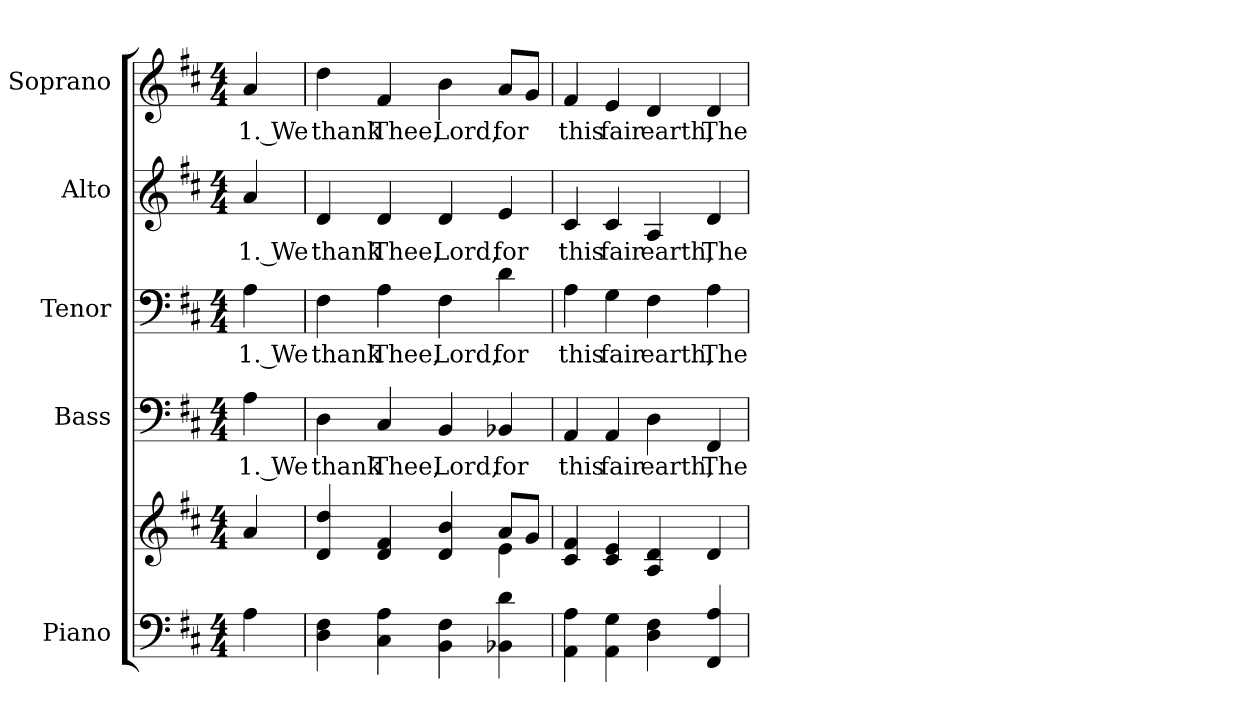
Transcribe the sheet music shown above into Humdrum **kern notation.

**kern	**kern	**kern	**text	**kern	**text	**kern	**text	**kern	**text
*part5	*part5	*part4	*part4	*part3	*part3	*part2	*part2	*part1	*part1
*staff6	*staff5	*staff4	*staff4	*staff3	*staff3	*staff2	*staff2	*staff1	*staff1
*I"Piano	*	*I"Bass	*	*I"Tenor	*	*I"Alto	*	*I"Soprano	*
*I'Pno.	*	*I'B.	*	*I'T.	*	*I'A.	*	*I'S.	*
!!LO:PB:g=z
*clefF4	*clefG2	*clefF4	*	*clefF4	*	*clefG2	*	*clefG2	*
*k[f#c#]	*k[f#c#]	*k[f#c#]	*	*k[f#c#]	*	*k[f#c#]	*	*k[f#c#]	*
*D:	*D:	*D:	*	*D:	*	*D:	*	*D:	*
*M4/4	*M4/4	*M4/4	*	*M4/4	*	*M4/4	*	*M4/4	*
*MM135	*MM135	*MM135	*	*MM135	*	*MM135	*	*MM135	*
=1	=1	=1	=1	=1	=1	=1	=1	=1	=1
!	!	!	!LO:LY:b:color=#000000	!	!	!	!	!	!
!	!	!	!	!	!LO:LY:b:color=#000000	!	!	!	!
!	!	!	!	!	!	!	!LO:LY:b:color=#000000	!	!
!	!	!	!	!	!	!	!	!	!LO:LY:b:color=#000000
4Ai\	4ai/	4Ai\	1. We	4Ai\	1. We	4ai/	1. We	4ai/	1. We
=2	=2	=2	=2	=2	=2	=2	=2	=2	=2
*	*^	*	*	*	*	*	*	*	*
!	!	!	!	!LO:LY:b:color=#000000	!	!	!	!	!	!
!	!	!	!	!	!	!LO:LY:b:color=#000000	!	!	!	!
!	!	!	!	!	!	!	!	!LO:LY:b:color=#000000	!	!
!	!	!	!	!	!	!	!	!	!	!LO:LY:b:color=#000000
4Di\ 4F#i	4di/ 4ddi	2ryy	4Di\	thank	4F#i\	thank	4di/	thank	4ddi\	thank
!	!	!	!	!LO:LY:b:color=#000000	!	!	!	!	!	!
!	!	!	!	!	!	!LO:LY:b:color=#000000	!	!	!	!
!	!	!	!	!	!	!	!	!LO:LY:b:color=#000000	!	!
!	!	!	!	!	!	!	!	!	!	!LO:LY:b:color=#000000
4C#i\ 4Ai	4di/ 4f#i	.	4C#i/	Thee,	4Ai\	Thee,	4di/	Thee,	4f#i/	Thee,
!	!	!	!	!LO:LY:b:color=#000000	!	!	!	!	!	!
!	!	!	!	!	!	!LO:LY:b:color=#000000	!	!	!	!
!	!	!	!	!	!	!	!	!LO:LY:b:color=#000000	!	!
!	!	!	!	!	!	!	!	!	!	!LO:LY:b:color=#000000
4BBi\ 4F#i	4di/ 4bi	4ryy	4BBi/	Lord,	4F#i\	Lord,	4di/	Lord,	4bi\	Lord,
!	!	!	!	!LO:LY:b:color=#000000	!	!	!	!	!	!
!	!	!	!	!	!	!LO:LY:b:color=#000000	!	!	!	!
!	!	!	!	!	!	!	!	!LO:LY:b:color=#000000	!	!
!	!	!	!	!	!	!	!	!	!	!LO:LY:b:color=#000000
4BB-Xi\ 4di	8ai/L	4ei\	4BB-Xi/	for	4di\	for	4ei/	for	8ai/L	for
.	8gi/J	.	.	.	.	.	.	.	8gi/J	.
*	*v	*v	*	*	*	*	*	*	*	*
!!LO:PB:g=z
=3	=3	=3	=3	=3	=3	=3	=3	=3	=3
!	!	!	!LO:LY:b:color=#000000	!	!	!	!	!	!
!	!	!	!	!	!LO:LY:b:color=#000000	!	!	!	!
!	!	!	!	!	!	!	!LO:LY:b:color=#000000	!	!
!	!	!	!	!	!	!	!	!	!LO:LY:b:color=#000000
4AAi\ 4Ai	4c#i/ 4f#i	4AAi/	this	4Ai\	this	4c#i/	this	4f#i/	this
!	!	!	!LO:LY:b:color=#000000	!	!	!	!	!	!
!	!	!	!	!	!LO:LY:b:color=#000000	!	!	!	!
!	!	!	!	!	!	!	!LO:LY:b:color=#000000	!	!
!	!	!	!	!	!	!	!	!	!LO:LY:b:color=#000000
4AAi\ 4Gi	4c#i/ 4ei	4AAi/	fair	4Gi\	fair	4c#i/	fair	4ei/	fair
!	!	!	!LO:LY:b:color=#000000	!	!	!	!	!	!
!	!	!	!	!	!LO:LY:b:color=#000000	!	!	!	!
!	!	!	!	!	!	!	!LO:LY:b:color=#000000	!	!
!	!	!	!	!	!	!	!	!	!LO:LY:b:color=#000000
4Di\ 4F#i	4Ai/ 4di	4Di\	earth,	4F#i\	earth,	4Ai/	earth,	4di/	earth,
!	!	!	!LO:LY:b:color=#000000	!	!	!	!	!	!
!	!	!	!	!	!LO:LY:b:color=#000000	!	!	!	!
!	!	!	!	!	!	!	!LO:LY:b:color=#000000	!	!
!	!	!	!	!	!	!	!	!	!LO:LY:b:color=#000000
4FF#i/ 4Ai	4di/	4FF#i/	The	4Ai\	The	4di/	The	4di/	The
=	=	=	=	=	=	=	=	=	=
*-	*-	*-	*-	*-	*-	*-	*-	*-	*-
